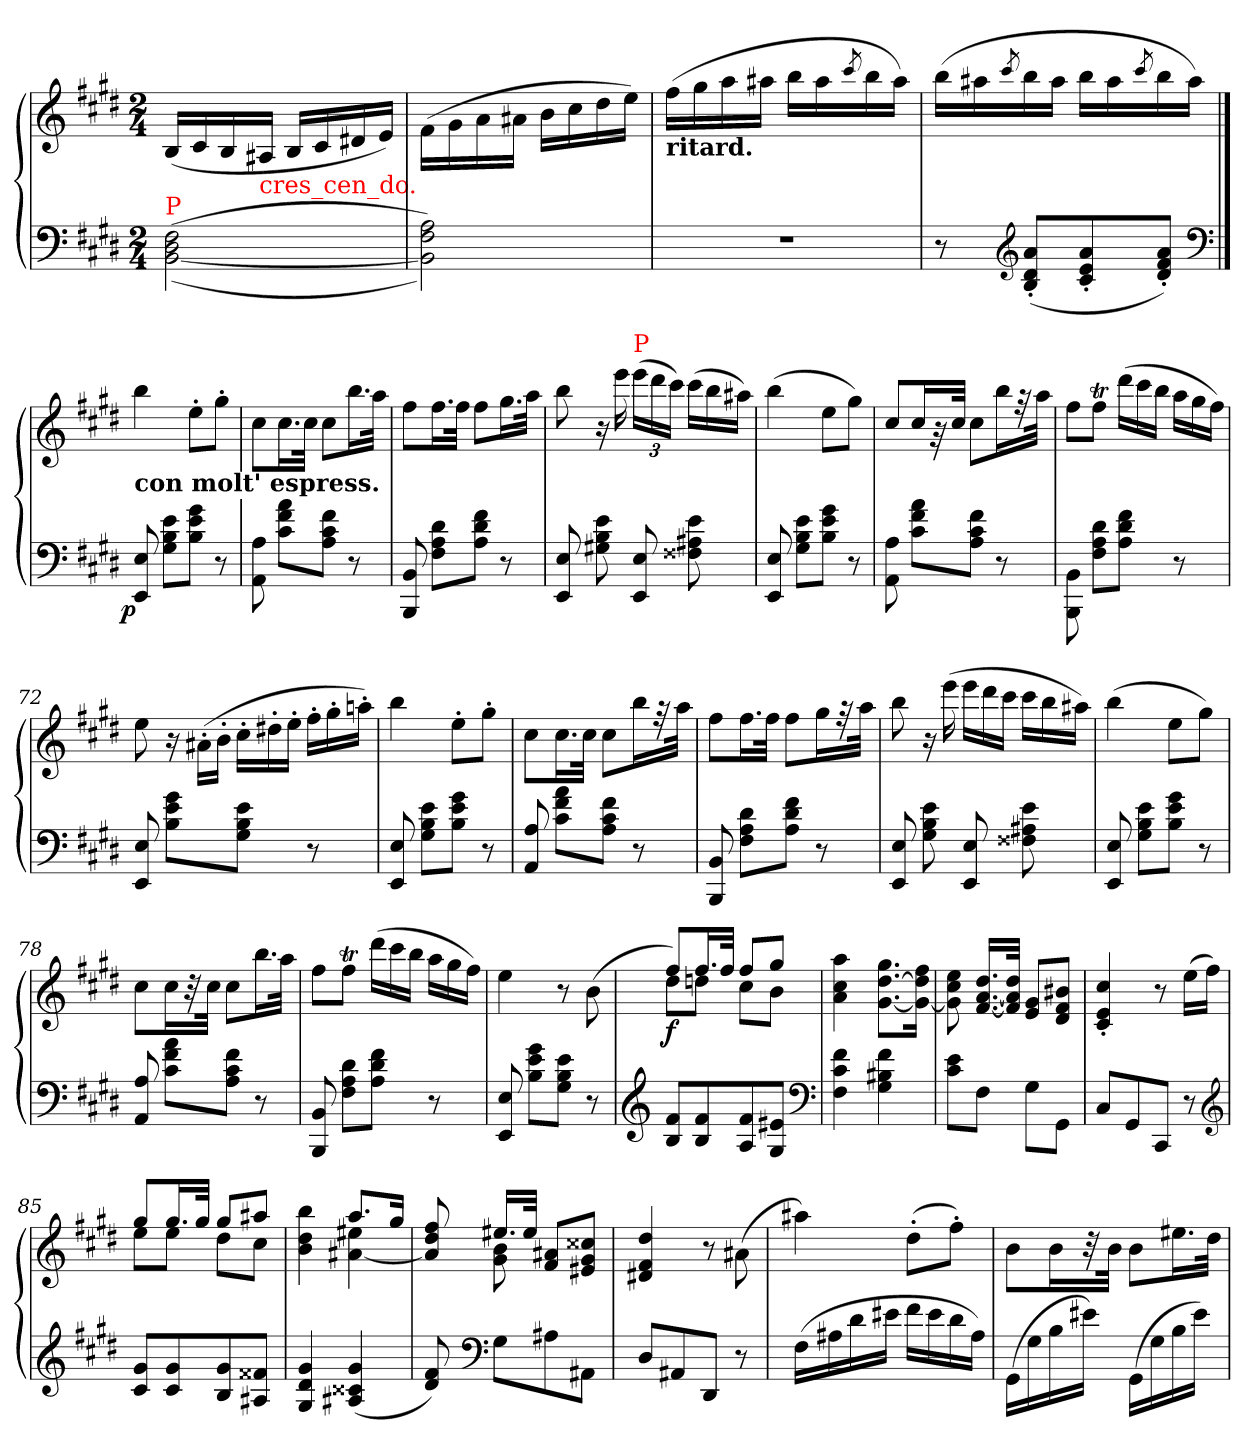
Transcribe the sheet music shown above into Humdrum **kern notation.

**kern	**kern	**dynam
*part1	*part1	*part1
*staff2	*staff1	*staff1/2
*clefF4	*clefG2	*
*k[f#c#g#d#]	*k[f#c#g#d#]	*
*M2/4	*M2/4	*
=	=	=
!LO:TX:a:color=red:t=P	!	!
(>(>2F# 2D# [2BB	(<16B/LL	.
.	16c#	.
.	16B	.
!	!LO:TX:b:color=red:t=cres_cen_do.	!
.	16A#XJJ	.
.	16B/LL	.
.	16c#	.
.	16d#X	.
.	16eJJ)	.
=62	=62	=62
2A 2F# 2BB]))	(>16f#\LL	.
.	16g#	.
.	16a	.
.	16a#XJJ	.
.	16b\LL	.
.	16cc#	.
.	16dd#	.
.	16eeJJ)	.
=63	=63	=63
!	!LO:TX:b:B:t=ritard.	!
2rF	(>16ff#LL	.
.	16gg#	.
.	16aa	.
.	16aa#XJJ	.
.	16bbLL	.
.	16aa#	.
.	8qccc#/	.
.	16bb	.
.	16aa#JJ)	.
=64	=64	=64
8r	(>16bb\LL	.
.	16aa#X	.
*clefG2	*	*
.	8qccc#/	.
(<8a'< 8d#'< 8B'<L	16bb	.
.	16aa#JJ	.
8a'< 8e'< 8c#'<	16bb\LL	.
.	16aa#	.
.	8qccc#/	.
8a'< 8f#'< 8d#'<J)	16bb	.
.	16aa#JJ)	.
*clefF4	*	*
==	==	==
!LO:TX:a:B:t=con molt' espress.	!	!
!	!	!LO:DY:b=2:rj
8E/ 8EE/	4bb	p
8e\ 8B\ 8G#\L	.	.
8g# 8e 8BJ	8ee'>\L	.
8r	8gg#'>J	.
=66	=66	=66
8A 8AA	8cc#L	.
8a\ 8f#\ 8c#\L	16.cc#L	.
.	32cc#JJk	.
8f# 8c# 8AJ	8cc#L	.
8r	16.bbL	.
.	32aaJJk	.
=67	=67	=67
8BB 8BBB	8ff#L	.
8d#\ 8A\ 8F#\L	16.ff#L	.
.	32ff#JJk	.
8f# 8d# 8AJ	8ff#L	.
8r	16.gg#L	.
.	32aaJJk	.
=68	=68	=68
8E 8EE	8bb	.
8e\ 8B\ 8G#X\	16r	.
.	16eee	.
*	*Xbrackettup	*
!	!LO:TX:a:color=red:t=P	!
8E 8EE	(>24eeeLL	.
.	24ddd#	.
.	24ccc#JJ)	.
*	*Xtuplet	*
8e\ 8A#X\ 8F##X\	(>24ccc#LL	.
.	24bb	.
.	24aa#XJJ)	.
=69	=69	=69
8E 8EE	(>4bb	.
8e\ 8B\ 8G#\L	.	.
8g# 8e 8BJ	8eeL	.
8r	8gg#J)	.
=70	=70	=70
8A\ 8AA\	8cc#/L	.
8a\ 8f#\ 8c#\L	16cc#L	.
.	32rg	.
.	32cc#JJk	.
8f#\ 8c#\ 8A\J	8cc#L	.
8r	16bbL	.
.	32rff	.
.	32aaJJk	.
=71	=71	=71
8BB\ 8BBB\	8ff#L	.
8d# 8A 8F#L	8ff#TJ	.
8f# 8d# 8AJ	(>24ddd#LL	.
.	24ccc#	.
.	24bbJJ	.
8r	24aaLL	.
.	24gg#	.
.	24ff#JJ)	.
=72	=72	=72
8E 8EE	8ee\	.
8g# 8e 8BL	24r	.
.	(>24a#X'>\LL	.
.	24b'>JJ	.
8e 8B 8G#J	24cc#'>\LL	.
.	24dd#X'>	.
.	24ee'>JJ	.
8r	24ff#'>LL	.
.	24gg#'>	.
.	24aan'>JJ)	.
=73	=73	=73
8E/ 8EE/	4bb	.
8e\ 8B\ 8G#\L	.	.
8g# 8e 8BJ	8ee'>L	.
8r	8gg#'>J	.
=74	=74	=74
8A/ 8AA/	8cc#L	.
8a\ 8f#\ 8c#\L	16.cc#L	.
.	32cc#JJk	.
8f# 8c# 8AJ	8cc#L	.
8r	16bbL	.
.	32rff	.
.	32aaJJk	.
=75	=75	=75
8BB/ 8BBB/	8ff#L	.
8d#\ 8A\ 8F#\L	16.ff#L	.
.	32ff#JJk	.
8f# 8d# 8AJ	8ff#L	.
8r	16gg#L	.
.	32rff	.
.	32aaJJk	.
=76	=76	=76
8E/ 8EE/	8bb\	.
8e\ 8B\ 8G#\	16r	.
.	(>16eee	.
8E/ 8EE/	24eee\LL	.
.	24ddd#	.
.	24ccc#JJ	.
8e\ 8A#X\ 8F##X\	24ccc#LL	.
.	24bb	.
.	24aa#XJJ)	.
=77	=77	=77
8E/ 8EE/	(>4bb	.
8e\ 8B\ 8G#\L	.	.
8g# 8e 8BJ	8eeL	.
8r	8gg#J)	.
=78	=78	=78
8A/ 8AA/	8cc#\L	.
8a\ 8f#\ 8c#\L	16cc#L	.
.	32r	.
.	32cc#JJk	.
8f# 8c# 8AJ	8cc#\L	.
8r	16.bbL	.
.	32aaJJk	.
=79	=79	=79
8BB/ 8BBB/	8ff#L	.
8d#\ 8A\ 8F#\L	8ff#TJ	.
8f# 8d# 8AJ	(>24ddd#LL	.
.	24ccc#	.
.	24bbJJ	.
8r	24aaLL	.
.	24gg#	.
.	24ff#JJ)	.
=80	=80	=80
8E/ 8EE/	4ee	.
8g# 8e 8BL	.	.
8e 8B 8G#J	8r	.
8r	(>8b	.
=81	=81	=81
*clefG2	*	*
*	*^	*
!	!	!	!LO:DY:b
8f#/ 8B/L	8ff#L)	8dd#L	f
8f# 8B	16.ff#L	8ddnJ	.
.	32ff#JJk	.	.
8f# 8A	8ff#L	8cc#L	.
8e#X 8G#J	8gg#J	8bJ	.
*	*v	*v	*
*clefF4	*	*
=82	=82	=82
4f#\ 4c#\ 4F#\	4aa\ 4cc#\ 4a\	.
4f#\ 4B#X\ 4G#\	8.gg# [8.dd# [8.g#L	.
.	16ff# 16dd#] 16g#_Jk	.
=83	=83	=83
8e\ 8c#\L	8ee 8cc# 8g#]	.
8F#J	16.dd#/ [16.a/ [16.f#/LL	.
.	32dd#/ 32a]/ 32f#]/JJk	.
8G#\L	8g# 8eL	.
8GG#J	8b#X 8f# 8d#J	.
=84	=84	=84
8C#L	4cc#'< 4e'< 4c#'<	.
8GG#	.	.
8CC#J	8r	.
8r	(>16eeLL	.
.	16ff#JJ)	.
*clefG2	*	*
=85	=85	=85
*	*^	*
8g# 8c#L	8gg#L	8eeL	.
8g# 8c#	16.gg#L	8eeJ	.
.	32gg#JJk	.	.
8g# 8B	8gg#L	8dd#L	.
8f##X 8A#XJ	8aa#XJ	8cc#J	.
=86	=86	=86	=86
4g#/ 4d#/ 4G#/	4bb\ 4dd#\ 4b\	4ryy	.
(<4g#/ 4c##X/ 4A#X/	8.aaL	4ee#X [4a#X	.
.	16gg#Jk	.	.
=87	=87	=87	=87
8f# 8d#)	8ff#/ 8dd#/ 8a#]/	8ryy	.
*clefF4	*	*	*
8G#\L	16.ee#XLL	8b\ 8g#\	.
.	32ee#JJk	.	.
8A#X	8a#X 8f#L	4ryy	.
8AA#XJ	8cc##X 8g# 8e#XJ	.	.
*	*v	*v	*
=88	=88	=88
8D#L	4dd#/ 4f#/ 4d#X/	.
8AA#X	.	.
8DD#J	8r	.
8r	(>8a#X\	.
=89	=89	=89
(>16F#LL	4aa#X)	.
16A#X	.	.
16d#	.	.
16e#XJJ	.	.
16f#LL	(>8dd#'>\L	.
16e#	.	.
16d#	8ff#'>J)	.
16A#JJ)	.	.
=90	=90	=90
(>16GG#LL	8bL	.
16G#	.	.
16B	16bL	.
16e#XJJ)	32r	.
.	32bJJk	.
(>16GG#LL	8bL	.
16G#	.	.
16B	16.ee#XL	.
16e#JJ)	.	.
.	32dd#JJk	.
=	=	=
*-	*-	*-
